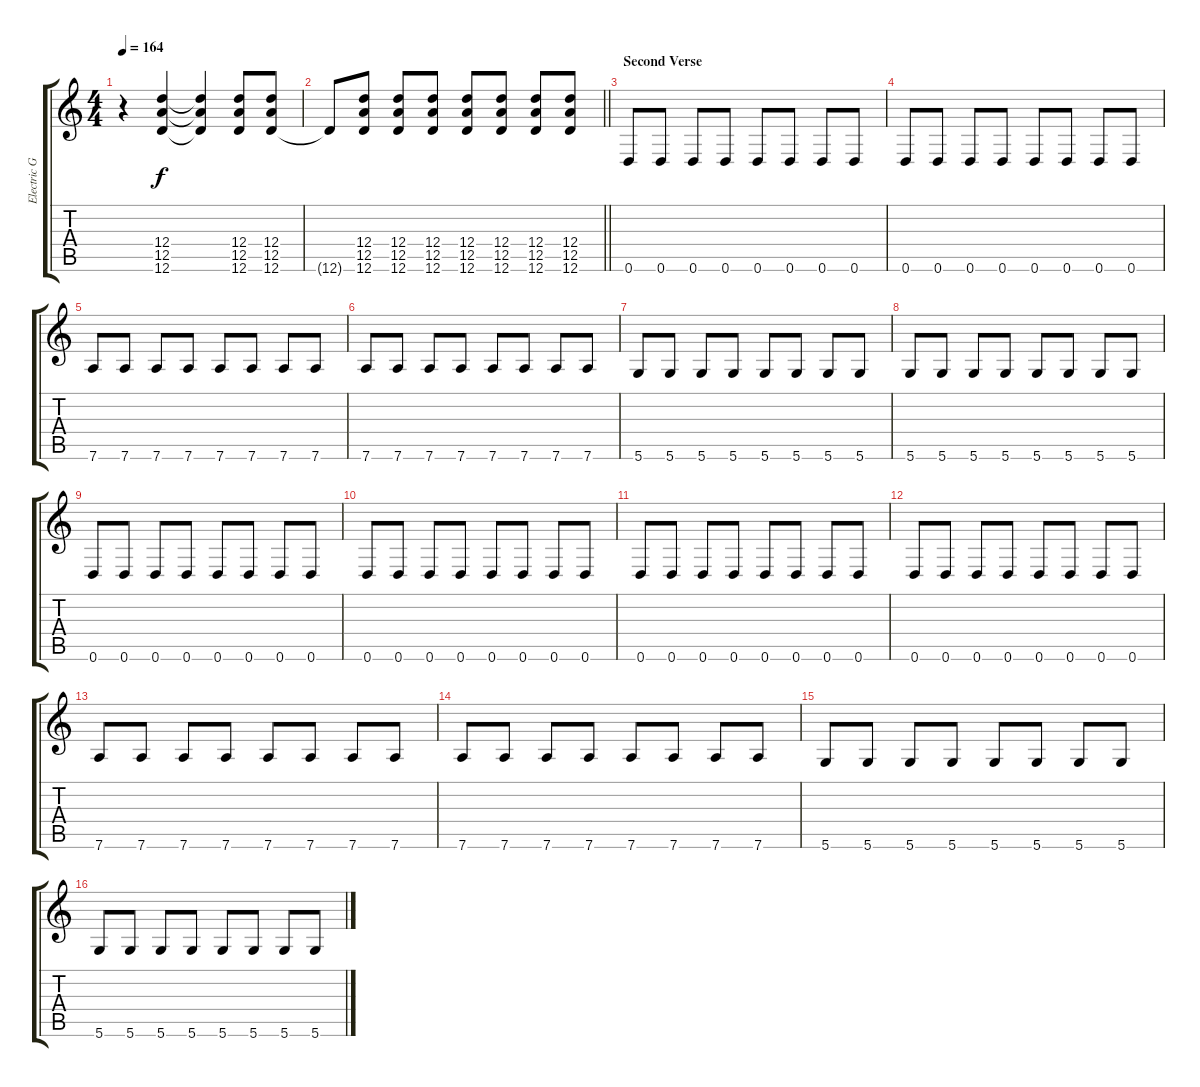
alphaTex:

\track ("Electric Guitar" "Electric G") {instrument distortionguitar}
\staff {score tabs}
\tuning (E4 B3 G3 D3 A2 D2) {hide}
\ts (4 4)
\tempo 164
\clef g2
\ks c
r.4{dy f} (12.4 12.5 12.6).4 (12.4{t} 12.5{t} 12.6{t}).4 (12.4 12.5 12.6).8 (12.4 12.5 12.6).8 |
\barLineRight lightlight
12.6{t}.8 (12.4 12.5 12.6).8 (12.4 12.5 12.6).8 (12.4 12.5 12.6).8 (12.4 12.5 12.6).8 (12.4 12.5 12.6).8 (12.4 12.5 12.6).8 (12.4 12.5 12.6).8 |
\section ("" "Second Verse")
0.6.8{instrument electricguitarmuted} 0.6.8 0.6.8 0.6.8 0.6.8 0.6.8 0.6.8 0.6.8 |
0.6.8 0.6.8 0.6.8 0.6.8 0.6.8 0.6.8 0.6.8 0.6.8 |
7.6.8 7.6.8 7.6.8 7.6.8 7.6.8 7.6.8 7.6.8 7.6.8 |
7.6.8 7.6.8 7.6.8 7.6.8 7.6.8 7.6.8 7.6.8 7.6.8 |
5.6.8 5.6.8 5.6.8 5.6.8 5.6.8 5.6.8 5.6.8 5.6.8 |
5.6.8 5.6.8 5.6.8 5.6.8 5.6.8 5.6.8 5.6.8 5.6.8 |
0.6.8 0.6.8 0.6.8 0.6.8 0.6.8 0.6.8 0.6.8 0.6.8 |
0.6.8 0.6.8 0.6.8 0.6.8 0.6.8 0.6.8 0.6.8 0.6.8 |
0.6.8 0.6.8 0.6.8 0.6.8 0.6.8 0.6.8 0.6.8 0.6.8 |
0.6.8 0.6.8 0.6.8 0.6.8 0.6.8 0.6.8 0.6.8 0.6.8 |
7.6.8 7.6.8 7.6.8 7.6.8 7.6.8 7.6.8 7.6.8 7.6.8 |
7.6.8 7.6.8 7.6.8 7.6.8 7.6.8 7.6.8 7.6.8 7.6.8 |
5.6.8 5.6.8 5.6.8 5.6.8 5.6.8 5.6.8 5.6.8 5.6.8 |
5.6.8 5.6.8 5.6.8 5.6.8 5.6.8 5.6.8 5.6.8 5.6.8
